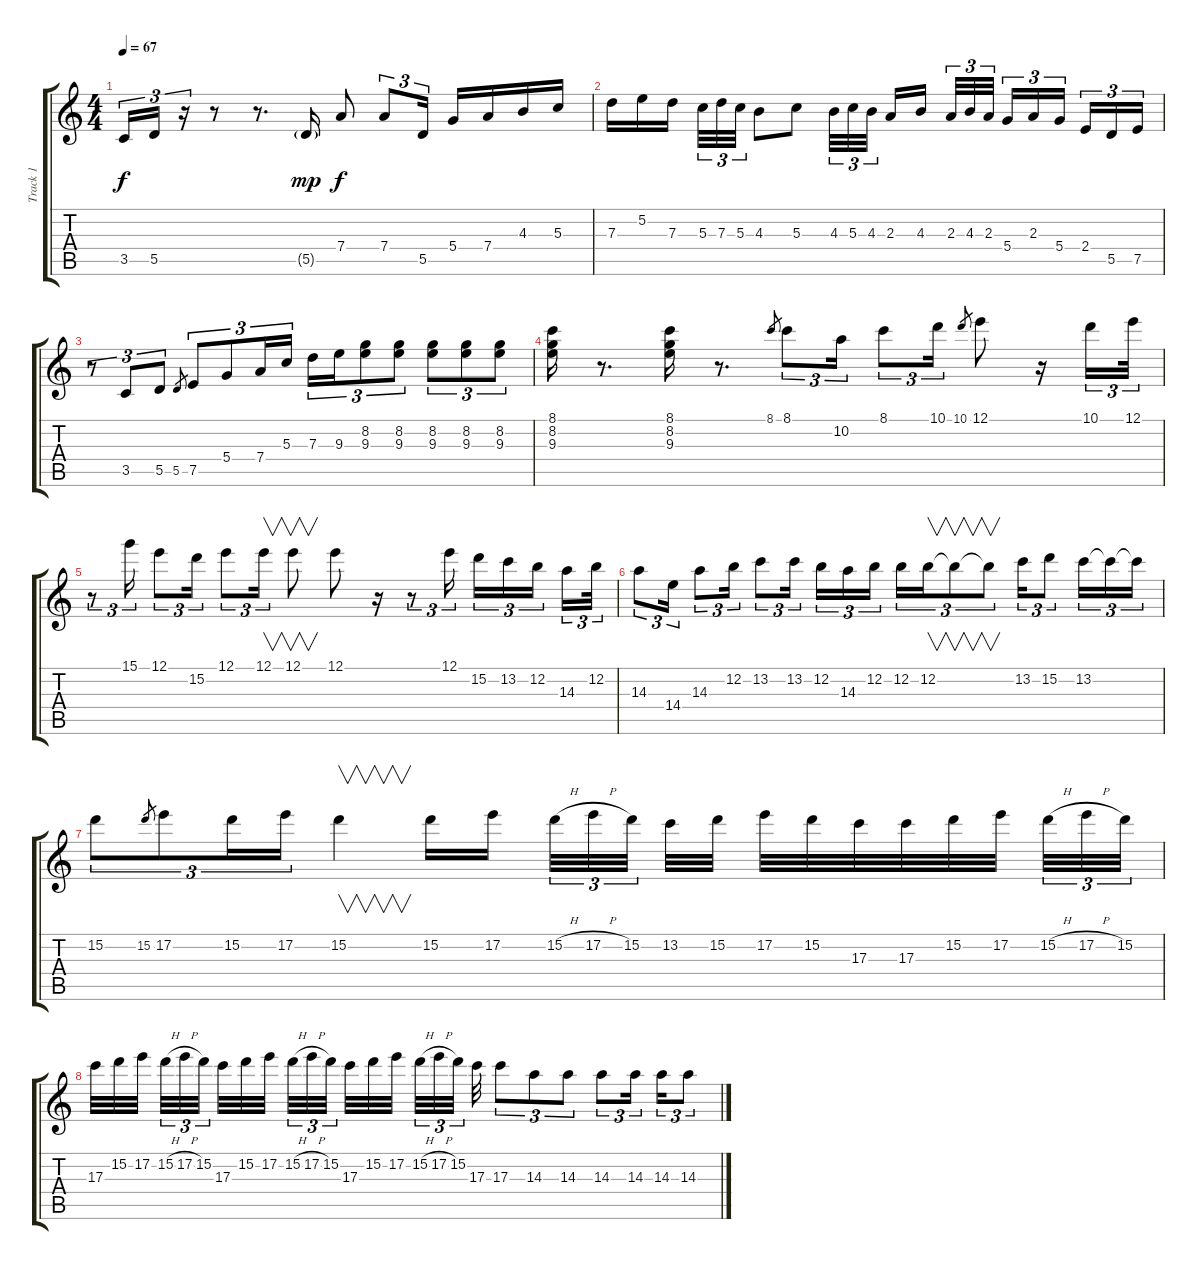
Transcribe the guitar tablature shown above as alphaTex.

\track ("Track 1" "Track 1") {instrument acousticguitarnylon}
\staff {score tabs}
\tuning (E4 B3 G3 D3 A2 E2) {hide}
\ts (4 4)
\tempo 67
\clef g2
\ks c
3.5.16{tu (3 2) dy f} 5.5.16{tu (3 2)} r.16{tu (3 2)} r.8 r.8{d} 5.5{g}.16{dy mp} 7.4.8{dy f} 7.4.8{tu (3 2)} 5.5.16{tu (3 2)} 5.4.16 7.4.16 4.3.16 5.3.16 |
7.3.16 5.2.16 7.3.16 5.3.32{tu (3 2)} 7.3.32{tu (3 2)} 5.3.32{tu (3 2)} 4.3.8 5.3.8 4.3.32{tu (3 2)} 5.3.32{tu (3 2)} 4.3.32{tu (3 2)} 2.3.16 4.3.16 2.3.32{tu (3 2)} 4.3.32{tu (3 2)} 2.3.32{tu (3 2)} 5.4.16{tu (3 2)} 2.3.16{tu (3 2)} 5.4.16{tu (3 2)} 2.4.16{tu (3 2)} 5.5.16{tu (3 2)} 7.5.16{tu (3 2)} |
r.8{tu (3 2)} 3.5.8{tu (3 2)} 5.5.8{tu (3 2)} 5.5.8{gr} 7.5.8{tu (3 2)} 5.4.8{tu (3 2)} 7.4.16{tu (3 2)} 5.3.16{tu (3 2)} 7.3.16{tu (3 2)} 9.3.16{tu (3 2)} (8.2 9.3).8{tu (3 2)} (8.2 9.3).8{tu (3 2)} (8.2 9.3).8{tu (3 2)} (8.2 9.3).8{tu (3 2)} (8.2 9.3).8{tu (3 2)} |
(8.1 8.2 9.3).16 r.8{d} (8.1 8.2 9.3).16 r.8{d} 8.1.8{gr} 8.1.8{tu (3 2)} 10.2.16{tu (3 2)} 8.1.8{tu (3 2)} 10.1.16{tu (3 2)} 10.1.8{gr} 12.1.8 r.16 10.1.16{tu (3 2)} 12.1.32{tu (3 2)} |
r.8{tu (3 2)} 15.1.16{tu (3 2)} 12.1.8{tu (3 2)} 15.2.16{tu (3 2)} 12.1.8{tu (3 2)} 12.1.16{v tu (3 2)} 12.1.8{v} 12.1.8 r.16 r.8{tu (3 2)} 12.1.16{tu (3 2)} 15.2.16{tu (3 2)} 13.2.16{tu (3 2)} 12.2.16{tu (3 2)} 14.3.16{tu (3 2)} 12.2.32{tu (3 2)} |
14.3.8{tu (3 2)} 14.4.16{tu (3 2)} 14.3.8{tu (3 2)} 12.2.16{tu (3 2)} 13.2.8{tu (3 2)} 13.2.16{tu (3 2)} 12.2.16{tu (3 2)} 14.3.16{tu (3 2)} 12.2.16{tu (3 2)} 12.2.16{tu (3 2)} 12.2.16{v tu (3 2)} 12.2{t}.8{v tu (3 2)} 12.2{t}.8{v tu (3 2)} 13.2.16{tu (3 2)} 15.2.8{tu (3 2)} 13.2.16{tu (3 2)} 13.2{t}.16{tu (3 2)} 13.2{t}.16{tu (3 2)} |
15.2.8{tu (3 2)} 15.2.8{gr} 17.2.8{tu (3 2)} 15.2.16{tu (3 2)} 17.2.16{tu (3 2)} 15.2.4{v} 15.2.16 17.2.16 15.2{h}.32{tu (3 2)} 17.2{h}.32{tu (3 2)} 15.2.32{tu (3 2)} 13.2.32 15.2.32 17.2.32 15.2.32 17.3.32 17.3.32 15.2.32 17.2.32 15.2{h}.32{tu (3 2)} 17.2{h}.32{tu (3 2)} 15.2.32{tu (3 2)} |
17.3.32 15.2.32 17.2.32 15.2{h}.32{tu (3 2)} 17.2{h}.32{tu (3 2)} 15.2.32{tu (3 2)} 17.3.32 15.2.32 17.2.32 15.2{h}.32{tu (3 2)} 17.2{h}.32{tu (3 2)} 15.2.32{tu (3 2)} 17.3.32 15.2.32 17.2.32 15.2{h}.32{tu (3 2)} 17.2{h}.32{tu (3 2)} 15.2.32{tu (3 2)} 17.3.32 17.3.8{tu (3 2)} 14.3.8{tu (3 2)} 14.3.8{tu (3 2)} 14.3.8{tu (3 2)} 14.3.16{tu (3 2)} 14.3.16{tu (3 2)} 14.3.8{tu (3 2)}
